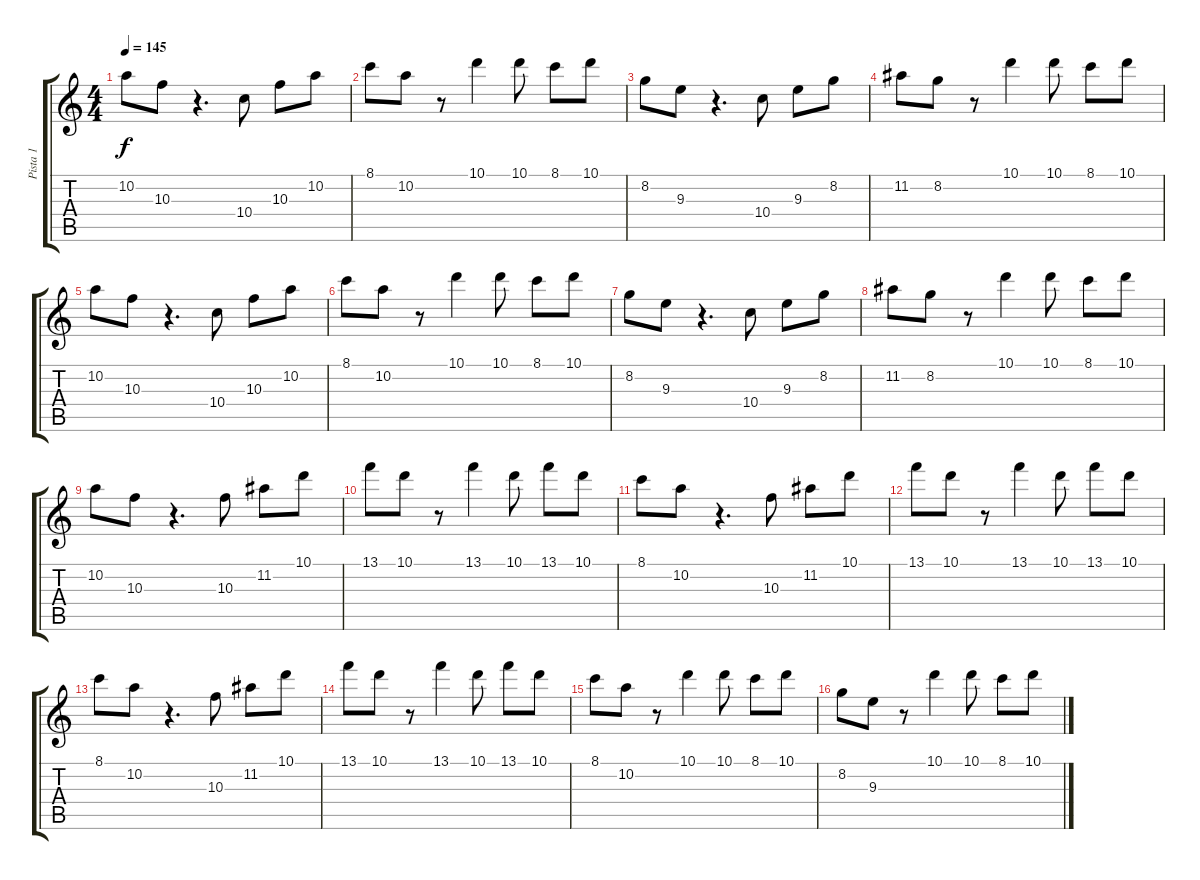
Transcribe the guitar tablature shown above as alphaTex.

\track ("Pista 1" "Pista 1") {instrument electricguitarclean}
\staff {score tabs}
\tuning (E4 B3 G3 D3 A2 E2) {hide}
\ts (4 4)
\tempo 145
\clef g2
\ks c
10.2.8{dy f} 10.3.8 r.4{d} 10.4.8 10.3.8 10.2.8 |
8.1.8 10.2.8 r.8 10.1.4 10.1.8 8.1.8 10.1.8 |
8.2.8 9.3.8 r.4{d} 10.4.8 9.3.8 8.2.8 |
11.2.8 8.2.8 r.8 10.1.4 10.1.8 8.1.8 10.1.8 |
10.2.8 10.3.8 r.4{d} 10.4.8 10.3.8 10.2.8 |
8.1.8 10.2.8 r.8 10.1.4 10.1.8 8.1.8 10.1.8 |
8.2.8 9.3.8 r.4{d} 10.4.8 9.3.8 8.2.8 |
11.2.8 8.2.8 r.8 10.1.4 10.1.8 8.1.8 10.1.8 |
10.2.8 10.3.8 r.4{d} 10.3.8 11.2.8 10.1.8 |
13.1.8 10.1.8 r.8 13.1.4 10.1.8 13.1.8 10.1.8 |
8.1.8 10.2.8 r.4{d} 10.3.8 11.2.8 10.1.8 |
13.1.8 10.1.8 r.8 13.1.4 10.1.8 13.1.8 10.1.8 |
8.1.8 10.2.8 r.4{d} 10.3.8 11.2.8 10.1.8 |
13.1.8 10.1.8 r.8 13.1.4 10.1.8 13.1.8 10.1.8 |
8.1.8 10.2.8 r.8 10.1.4 10.1.8 8.1.8 10.1.8 |
8.2.8 9.3.8 r.8 10.1.4 10.1.8 8.1.8 10.1.8
